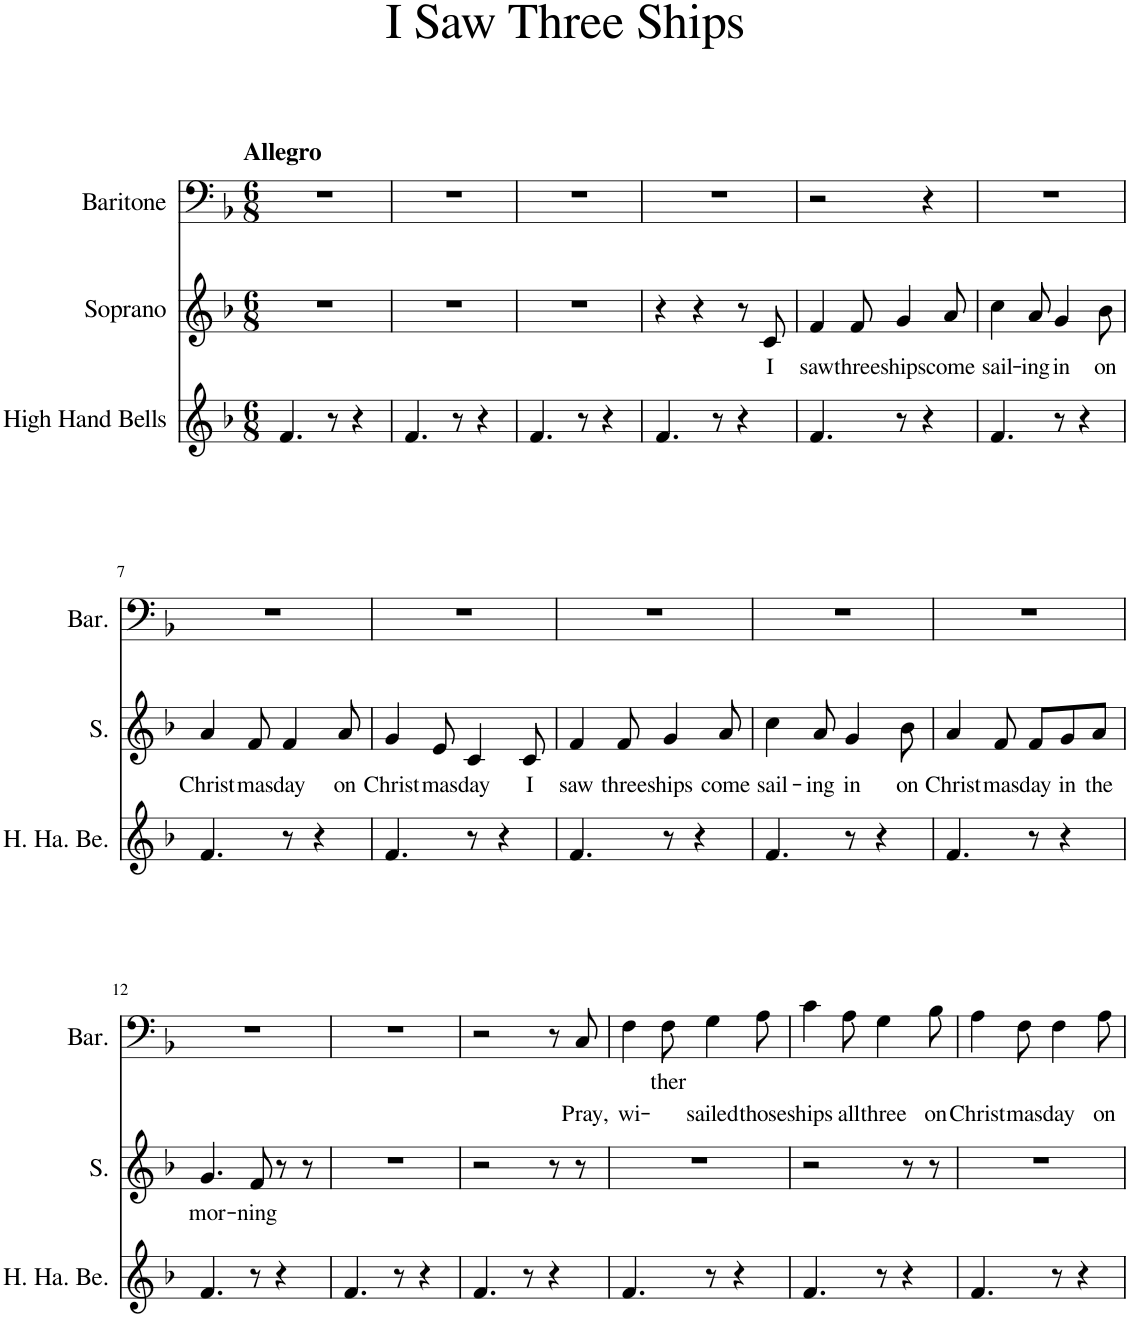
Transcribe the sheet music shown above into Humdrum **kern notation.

**kern	**kern	**text	**kern	**text
*part3	*part2	*part2	*part1	*part1
*staff3	*staff2	*staff2	*staff1	*staff1
*I"High Hand Bells	*I"Soprano	*	*I"Baritone	*
*I'H. Ha. Be.	*I'S.	*	*I'Bar.	*
*clefG2	*clefG2	*	*clefF4	*
*k[b-]	*k[b-]	*	*k[b-]	*
*M6/8	*M6/8	*	*M6/8	*
=1	=1	=1	=1	=1
!	!	!	!LO:TX:a:B:t=Allegro	!
4.f/	2.r	.	2.r	.
8r	.	.	.	.
4r	.	.	.	.
=2	=2	=2	=2	=2
4.f/	2.r	.	2.r	.
8r	.	.	.	.
4r	.	.	.	.
=3	=3	=3	=3	=3
4.f/	2.r	.	2.r	.
8r	.	.	.	.
4r	.	.	.	.
=4	=4	=4	=4	=4
4.f/	4r	.	2.r	.
.	4r	.	.	.
8r	.	.	.	.
4r	8r	.	.	.
!	!	!LO:LY:b	!	!
.	8c/	I	.	.
=5	=5	=5	=5	=5
!	!	!LO:LY:b	!	!
4.f/	4f/	saw	2r	.
!	!	!LO:LY:b	!	!
.	8f/	three	.	.
!	!	!LO:LY:b	!	!
8r	4g/	ships	.	.
4r	.	.	4r	.
!	!	!LO:LY:b	!	!
.	8a/	come	.	.
=6	=6	=6	=6	=6
!	!	!LO:LY:b	!	!
4.f/	4cc\	sail-	2.r	.
!	!	!LO:LY:b	!	!
.	8a/	-ing	.	.
!	!	!LO:LY:b	!	!
8r	4g/	in	.	.
4r	.	.	.	.
!	!	!LO:LY:b	!	!
.	8b-\	on	.	.
!!LO:LB:g=z
=7	=7	=7	=7	=7
!	!	!LO:LY:b	!	!
4.f/	4a/	Christ-	2.r	.
!	!	!LO:LY:b	!	!
.	8f/	-mas	.	.
!	!	!LO:LY:b	!	!
8r	4f/	day	.	.
4r	.	.	.	.
!	!	!LO:LY:b	!	!
.	8a/	on	.	.
=8	=8	=8	=8	=8
!	!	!LO:LY:b	!	!
4.f/	4g/	Christ-	2.r	.
!	!	!LO:LY:b	!	!
.	8e/	-mas	.	.
!	!	!LO:LY:b	!	!
8r	4c/	day	.	.
4r	.	.	.	.
!	!	!LO:LY:b	!	!
.	8c/	I	.	.
=9	=9	=9	=9	=9
!	!	!LO:LY:b	!	!
4.f/	4f/	saw	2.r	.
!	!	!LO:LY:b	!	!
.	8f/	three	.	.
!	!	!LO:LY:b	!	!
8r	4g/	ships	.	.
4r	.	.	.	.
!	!	!LO:LY:b	!	!
.	8a/	come	.	.
=10	=10	=10	=10	=10
!	!	!LO:LY:b	!	!
4.f/	4cc\	sail-	2.r	.
!	!	!LO:LY:b	!	!
.	8a/	-ing	.	.
!	!	!LO:LY:b	!	!
8r	4g/	in	.	.
4r	.	.	.	.
!	!	!LO:LY:b	!	!
.	8b-\	on	.	.
=11	=11	=11	=11	=11
!	!	!LO:LY:b	!	!
4.f/	4a/	Christ-	2.r	.
!	!	!LO:LY:b	!	!
.	8f/	-mas	.	.
!	!	!LO:LY:b	!	!
8r	8f/L	day	.	.
!	!	!LO:LY:b	!	!
4r	8g/	in	.	.
!	!	!LO:LY:b	!	!
.	8a/J	the	.	.
!!LO:LB:g=z
=12	=12	=12	=12	=12
!	!	!LO:LY:b	!	!
4.f/	4.g/	mor-	2.r	.
!	!	!LO:LY:b	!	!
8r	8f/	-ning	.	.
4r	8r	.	.	.
.	8r	.	.	.
=13	=13	=13	=13	=13
4.f/	2.r	.	2.r	.
8r	.	.	.	.
4r	.	.	.	.
=14	=14	=14	=14	=14
4.f/	2r	.	2r	.
8r	.	.	.	.
4r	8r	.	8r	.
!	!	!	!	!LO:LY:b
.	8r	.	8C/	Pray,
=15	=15	=15	=15	=15
!	!	!	!	!LO:LY:b
4.f/	2.r	.	4F\	wi-
!	!	!	!	!LO:LY:b
.	.	.	8F\	-ther-
!	!	!	!	!LO:LY:b
8r	.	.	4G\	-sailed
4r	.	.	.	.
!	!	!	!	!LO:LY:b
.	.	.	8A\	those
=16	=16	=16	=16	=16
!	!	!	!	!LO:LY:b
4.f/	2r	.	4c\	ships
!	!	!	!	!LO:LY:b
.	.	.	8A\	all
!	!	!	!	!LO:LY:b
8r	.	.	4G\	three
4r	8r	.	.	.
!	!	!	!	!LO:LY:b
.	8r	.	8B-\	on
=17	=17	=17	=17	=17
!	!	!	!	!LO:LY:b
4.f/	2.r	.	4A\	Christ-
!	!	!	!	!LO:LY:b
.	.	.	8F\	-mas
!	!	!	!	!LO:LY:b
8r	.	.	4F\	day
4r	.	.	.	.
!	!	!	!	!LO:LY:b
.	.	.	8A\	on
=	=	=	=	=
*-	*-	*-	*-	*-
